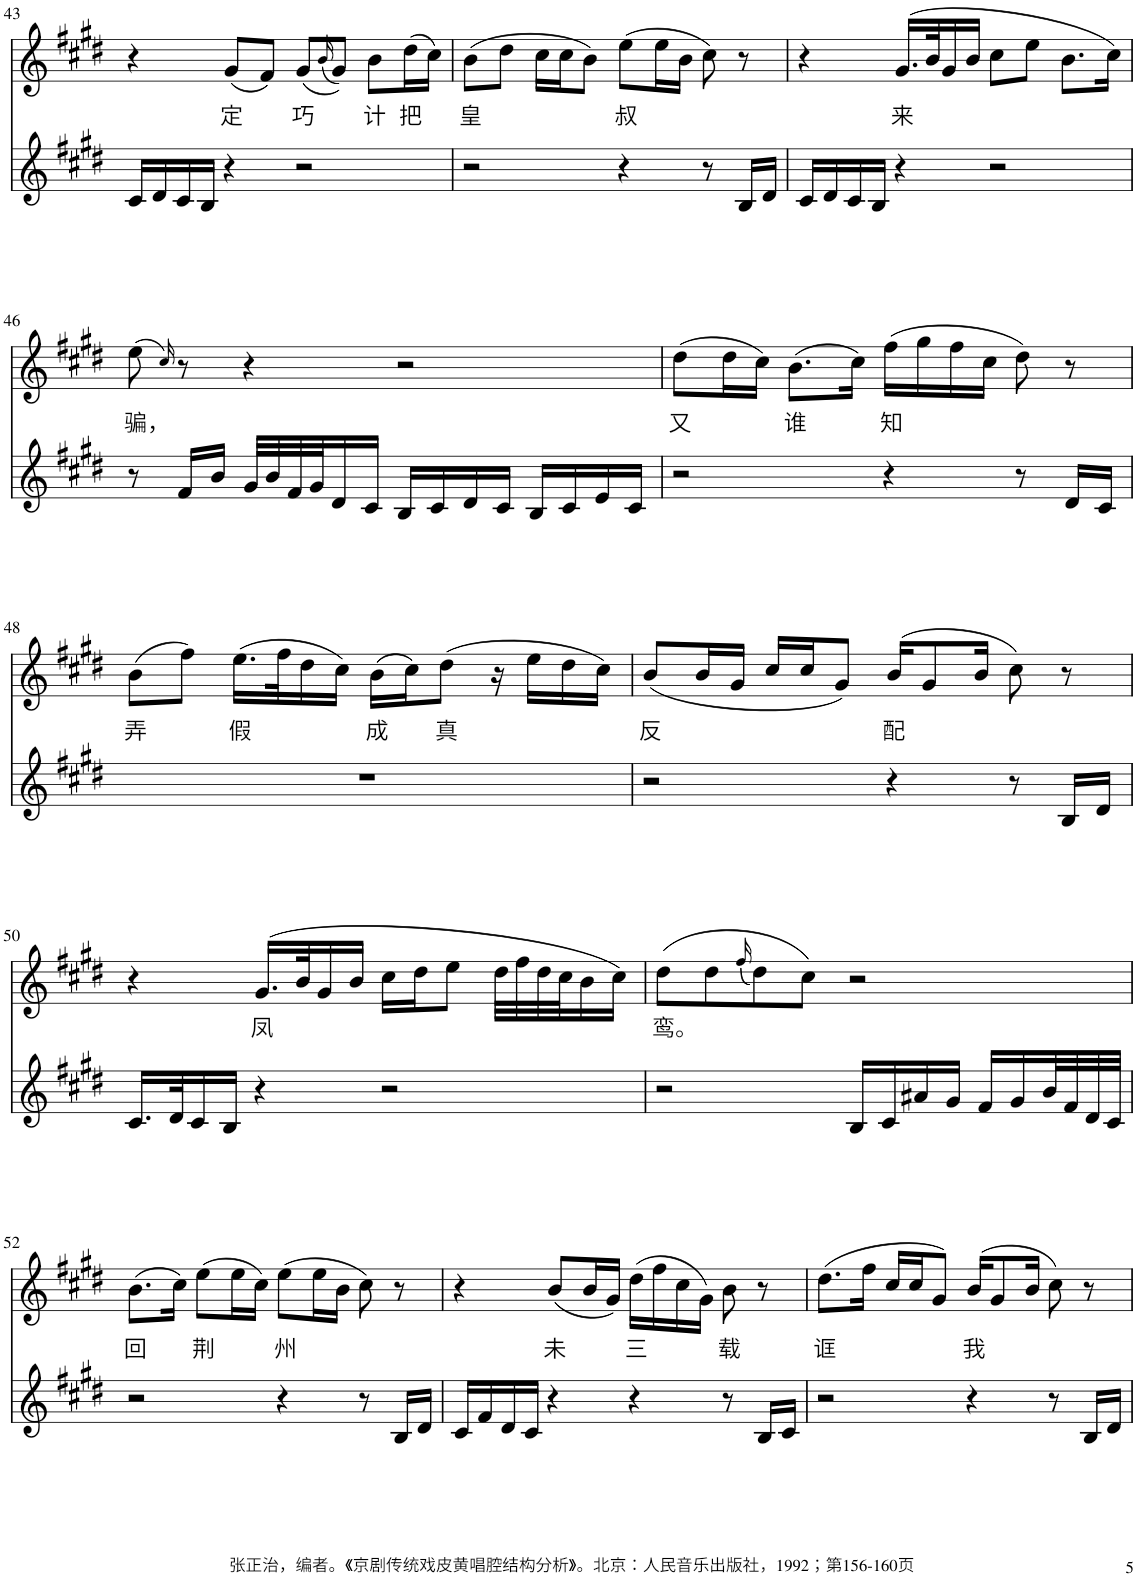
**kern	**kern	**text
*part2	*part1	*part1
*staff2	*staff1	*staff1
*I"Piano	*I"Piano	*
*I'Pno	*I'Pno	*
!!LO:PB:g=z
*clefG2	*clefG2	*
*k[f#c#g#d#]	*k[f#c#g#d#]	*
*M4/4	*M4/4	*
=43	=43	=43
16c#/LL	4r	.
16d#/	.	.
16c#/	.	.
16B/JJ	.	.
!	!	!LO:LY:b
4r	(8g#/L	定
.	8f#/J)	.
!	!	!LO:LY:b
2r	(8g#/L	巧
.	(16qb/	.
.	8g#/J))	.
!	!	!LO:LY:b
.	8b\L	计
!	!	!LO:LY:b
.	(16dd#\L	把
.	16cc#\JJ)	.
=44	=44	=44
!	!	!LO:LY:b
2r	(8b\L	皇
.	8dd#\J	.
.	16cc#\LL	.
.	16cc#\J	.
.	8b\J)	.
!	!	!LO:LY:b
4r	(8ee\L	叔
.	16ee\L	.
.	16b\JJ	.
8r	8cc#\)	.
16B/LL	8r	.
16d#/JJ	.	.
=45	=45	=45
16c#/LL	4r	.
16d#/	.	.
16c#/	.	.
16B/JJ	.	.
!	!	!LO:LY:b
4r	(16.g#/LL	来
.	32b/K	.
.	16g#/	.
.	16b/JJ	.
2r	8cc#\L	.
.	8ee\J	.
.	8.b\L	.
.	16cc#\Jk)	.
!!LO:LB:g=z
=46	=46	=46
!	!	!LO:LY:b
8r	(8ee\	骗，
.	16qcc#/)	.
16f#/LL	8r	.
16b/JJ	.	.
32g#/LLL	4r	.
32b/	.	.
32f#/	.	.
32g#/J	.	.
16d#/	.	.
16c#/JJ	.	.
16B/LL	2r	.
16c#/	.	.
16d#/	.	.
16c#/JJ	.	.
16B/LL	.	.
16c#/	.	.
16e/	.	.
16c#/JJ	.	.
=47	=47	=47
!	!	!LO:LY:b
2r	(8dd#\L	又
.	16dd#\L	.
.	16cc#\JJ)	.
!	!	!LO:LY:b
.	(8.b\L	谁
.	16cc#\Jk)	.
!	!	!LO:LY:b
4r	(16ff#\LL	知
.	16gg#\	.
.	16ff#\	.
.	16cc#\JJ	.
8r	8dd#\)	.
16d#/LL	8r	.
16c#/JJ	.	.
!!LO:LB:g=z
=48	=48	=48
!	!	!LO:LY:b
1r	(8b\L	弄
.	8ff#\J)	.
!	!	!LO:LY:b
.	(16.ee\LL	假
.	32ff#\K	.
.	16dd#\	.
.	16cc#\JJ)	.
!	!	!LO:LY:b
.	(16b\LL	成
.	16cc#\J)	.
!	!	!LO:LY:b
.	(8dd#\J	真
.	16r	.
.	16ee\LL	.
.	16dd#\	.
.	16cc#\JJ)	.
=49	=49	=49
!	!	!LO:LY:b
2r	(8b/L	反
.	16b/L	.
.	16g#/JJ	.
.	16cc#/LL	.
.	16cc#/J	.
.	8g#/J)	.
!	!	!LO:LY:b
4r	(16b/KL	配
.	8g#/	.
.	16b/Jk	.
8r	8cc#\)	.
16B/LL	8r	.
16d#/JJ	.	.
!!LO:LB:g=z
=50	=50	=50
16.c#/LL	4r	.
32d#/K	.	.
16c#/	.	.
16B/JJ	.	.
!	!	!LO:LY:b
4r	(16.g#/LL	凤
.	32b/K	.
.	16g#/	.
.	16b/JJ	.
2r	16cc#\LL	.
.	16dd#\J	.
.	8ee\J	.
.	32dd#\LLL	.
.	32ff#\	.
.	32dd#\	.
.	32cc#\J	.
.	16b\	.
.	16cc#\JJ)	.
=51	=51	=51
!	!	!LO:LY:b
2r	(8dd#\L	鸾。
.	8dd#\	.
.	(16qff#/	.
.	8dd#\)	.
.	8cc#\J)	.
16B/LL	2r	.
16c#/	.	.
16a#X/	.	.
16g#/JJ	.	.
16f#/LL	.	.
16g#/	.	.
32b/L	.	.
32f#/	.	.
32d#/	.	.
32c#/JJJ	.	.
!!LO:LB:g=z
=52	=52	=52
!	!	!LO:LY:b
2r	(8.b\L	回
.	16cc#\Jk)	.
!	!	!LO:LY:b
.	(8ee\L	荆
.	16ee\L	.
.	16cc#\JJ)	.
!	!	!LO:LY:b
4r	(8ee\L	州
.	16ee\L	.
.	16b\JJ	.
8r	8cc#\)	.
16B/LL	8r	.
16d#/JJ	.	.
=53	=53	=53
16c#/LL	4r	.
16f#/	.	.
16d#/	.	.
16c#/JJ	.	.
!	!	!LO:LY:b
4r	(8b/L	未
.	16b/L	.
.	16g#/JJ)	.
!	!	!LO:LY:b
4r	(16dd#\LL	三
.	16ff#\	.
.	16cc#\	.
.	16g#\JJ)	.
!	!	!LO:LY:b
8r	8b\	载
16B/LL	8r	.
16c#/JJ	.	.
=54	=54	=54
!	!	!LO:LY:b
2r	(8.dd#\L	诓
.	16ff#\Jk	.
.	16cc#/LL	.
.	16cc#/J	.
.	8g#/J)	.
!	!	!LO:LY:b
4r	(16b/KL	我
.	8g#/	.
.	16b/Jk	.
8r	8cc#\)	.
16B/LL	8r	.
16d#/JJ	.	.
=	=	=
*-	*-	*-
